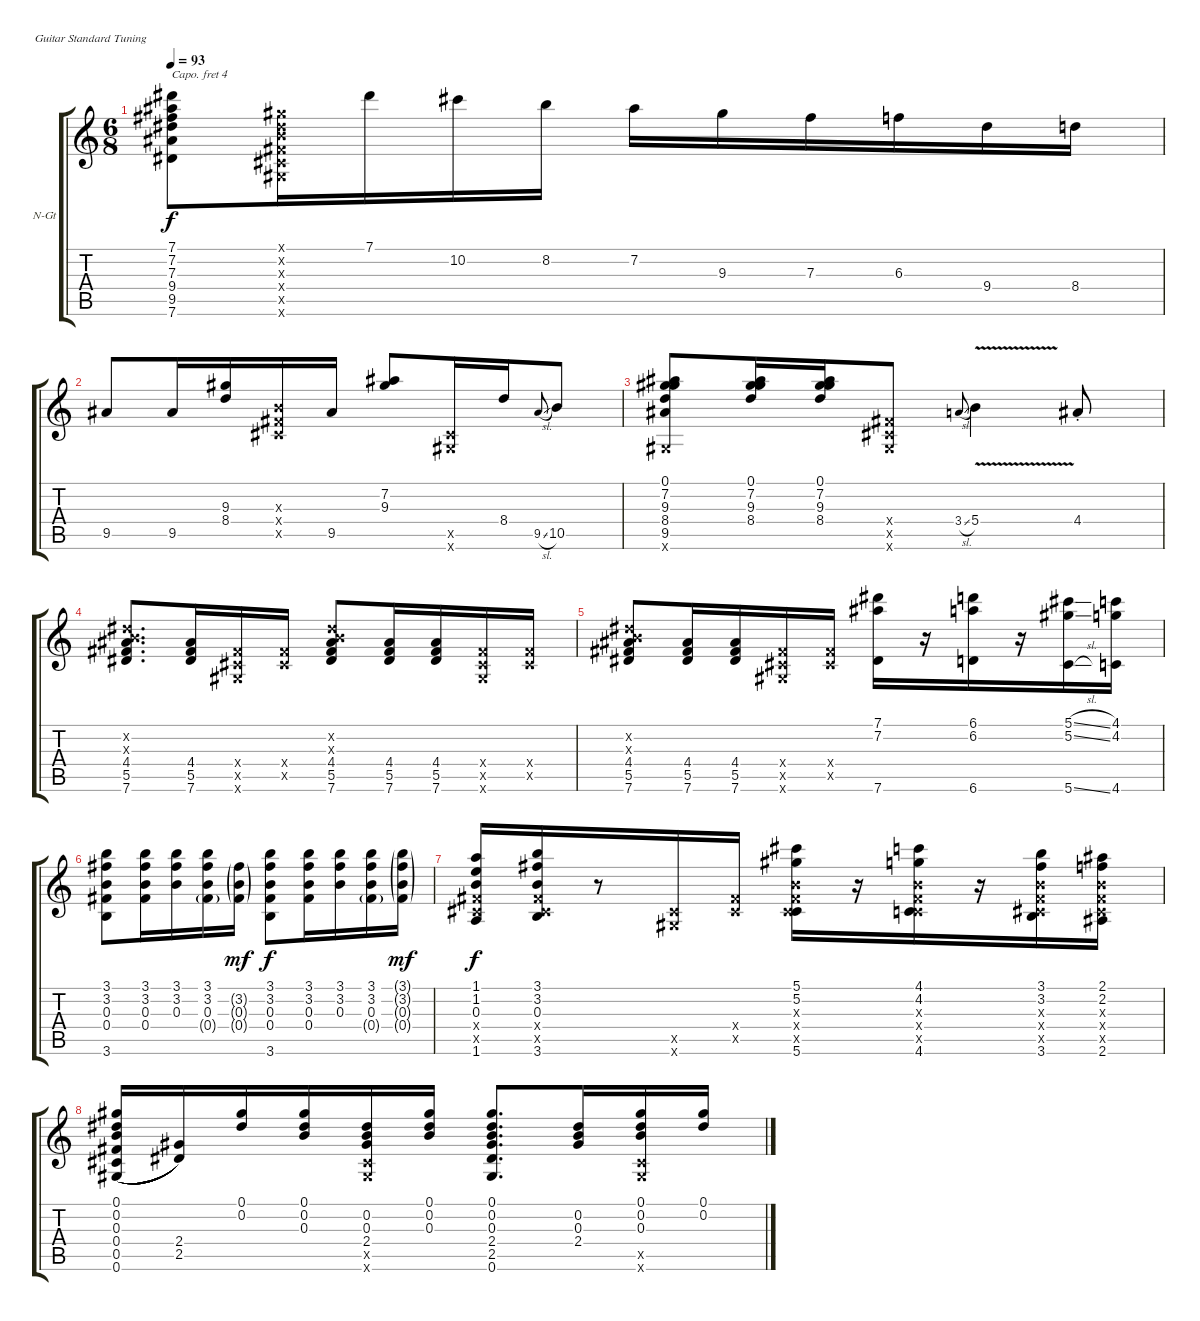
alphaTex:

\defaultSystemsLayout 4
\bracketExtendMode groupsimilarinstruments
\firstSystemTrackNameOrientation horizontal
\otherSystemsTrackNameOrientation horizontal
\track ("Phantom of Opera (Capo. fret 4)" "N-Gt") {instrument acousticguitarnylon}
\staff {score tabs}
\capo 4
\tuning (E4 B3 G3 D3 A2 E2)
\ts (6 8)
\tempo 93
\clef g2
\ks c
(7.6 9.5 9.4 7.3 7.2 7.1).8{dy f} (0.1{x} 0.2{x} 0.3{x} 0.4{x} 0.5{x} 0.6{x}).16 7.1.16 10.2.16 8.2.16 7.2.16 9.3.16 7.3.16 6.3.16 9.4.16 8.4.16 |
9.5.8 9.5.16 (8.4 9.3).16 (0.3{x} 0.4{x} 0.5{x}).16 9.5.16 (9.3 7.2).8 (0.5{x} 0.6{x}).16 8.4.16 9.5{sl}.8{gr onbeat} 10.5.8 |
(0.1 7.2 9.3 8.4 9.5 0.6{x}).8 (8.4 9.3 7.2 0.1).16 (0.1 7.2 9.3 8.4).16 (0.4{x} 0.5{x} 0.6{x}).8 3.4{sl}.8{gr onbeat} 5.4{v}.4 4.4{st}.8 |
(0.2{x} 0.3{x} 4.4 5.5 7.6).8{d} (7.6 5.5 4.4).16 (0.4{x} 0.5{x} 0.6{x}).16 (0.5{x} 0.4{x}).16 (0.2{x} 0.3{x} 4.4 5.5 7.6).8 (4.4 5.5 7.6).16 (4.4 5.5 7.6).16 (0.4{x} 0.5{x} 0.6{x}).16 (0.5{x} 0.4{x}).16 |
(0.2{x} 0.3{x} 4.4 5.5 7.6).8 (4.4 5.5 7.6).16 (7.6 5.5 4.4).16 (0.4{x} 0.5{x} 0.6{x}).16 (0.5{x} 0.4{x}).16 (7.6 7.2 7.1).16 r.16 (6.1 6.2 6.6).16 r.16 (5.1{sl} 5.2{sl} 5.6{sl}).16 (4.6 4.2 4.1).16 |
(3.1 3.2 0.3 0.4 3.6).8 (0.4 0.3 3.2 3.1).16 (3.1 3.2 0.3).16 (3.1 3.2 0.3 0.4{g}).16 (0.4{g} 0.3{g} 3.2{g}).16{dy mf} (3.1 3.2 0.3 0.4 3.6).8{dy f} (0.4 0.3 3.2 3.1).16 (3.1 3.2 0.3).16 (0.3 3.2 3.1 0.4{g}).16 (0.4{g} 0.3{g} 3.2{g} 3.1{g}).16{dy mf} |
(1.1 1.2 0.3 0.4{x} 0.5{x} 1.6).16{dy f} (3.6 0.5{x} 0.4{x} 0.3 3.2 3.1).16 r.8 (0.5{x} 0.6{x}).16 (0.5{x} 0.4{x}).16 (5.6 0.5{x} 0.4{x} 0.3{x} 5.2 5.1).16 r.16 (4.1 4.2 0.3{x} 0.4{x} 0.5{x} 4.6).16 r.16 (3.6 0.5{x} 0.4{x} 0.3{x} 3.2 3.1).16 (2.1 2.2 0.3{x} 0.4{x} 0.5{x} 2.6).16 |
(0.6 0.5 0.4 0.3 0.2 0.1).16{legatoorigin} (2.4 2.5).16 (0.1 0.2).16 (0.3 0.2 0.1).16 (0.2 0.3 2.4 0.5{x} 0.6{x}).16 (0.3 0.2 0.1).16 (0.1 0.2 0.3 2.4 2.5 0.6).8{d} (2.4 0.3 0.2).16 (0.1 0.2 0.3 0.5{x} 0.6{x}).16 (0.2 0.1).16
